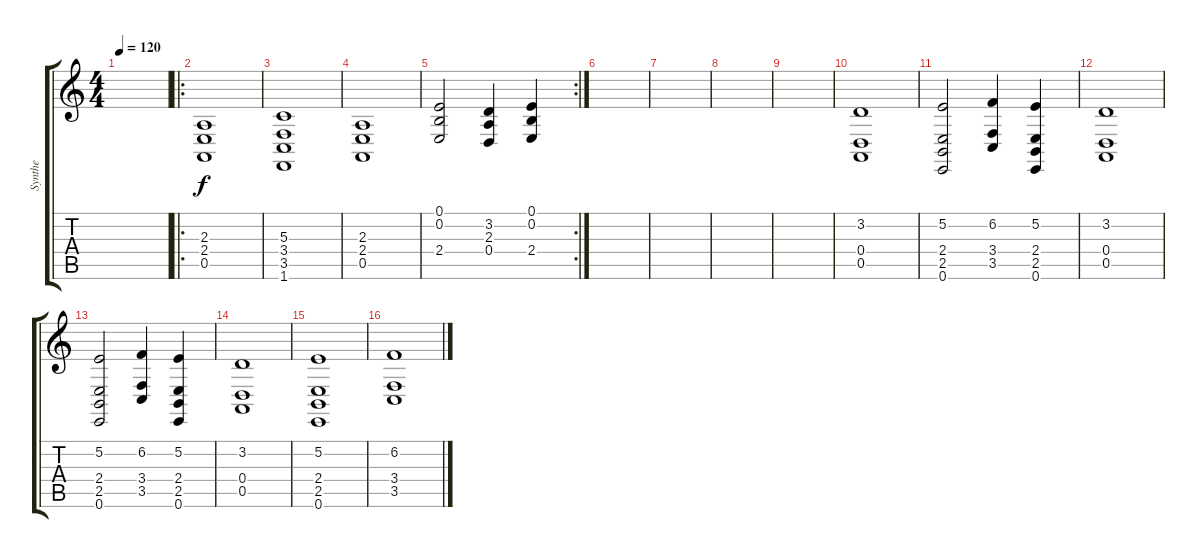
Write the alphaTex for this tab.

\track ("Synthe" "Synthe") {instrument stringensemble2}
\staff {score tabs}
\tuning (E4 B3 G3 D3 A2 E2) {hide}
\ts (4 4)
\tempo 120
\clef g2
\ks c
|
\ro
(2.3 2.4 0.5).1 |
(5.3 3.4 3.5 1.6).1 |
(2.3 2.4 0.5).1 |
\rc 2
(0.1 0.2 2.4).2 (3.2 2.3 0.4).4 (0.1 0.2 2.4).4 |
|
|
|
|
(3.2 0.4 0.5).1 |
(5.2 2.4 2.5 0.6).2 (6.2 3.4 3.5).4 (5.2 2.4 2.5 0.6).4 |
(3.2 0.4 0.5).1 |
(5.2 2.4 2.5 0.6).2 (6.2 3.4 3.5).4 (5.2 2.4 2.5 0.6).4 |
(3.2 0.4 0.5).1 |
(5.2 2.4 2.5 0.6).1 |
(6.2 3.4 3.5).1
